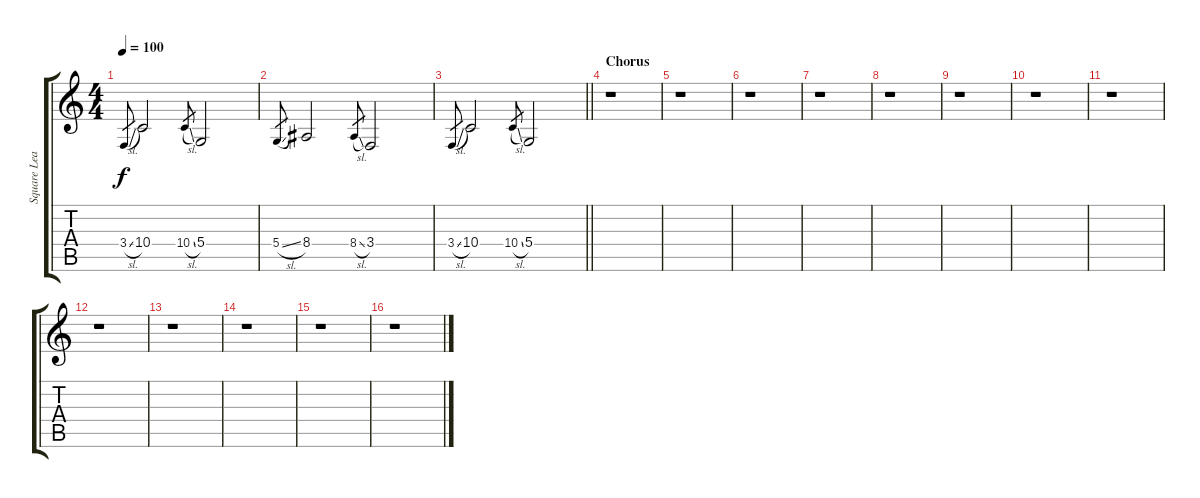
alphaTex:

\track ("Square Lead" "Square Lea") {instrument lead1square}
\staff {score tabs}
\tuning (E4 B3 G3 D3 A2 E2) {hide}
\ts (4 4)
\tempo 100
\clef g2
\ks c
3.4{sl}.8{gr dy f} 10.4.2 10.4{sl}.8{gr} 5.4.2 |
5.4{sl}.8{gr} 8.4.2 8.4{sl}.8{gr} 3.4.2 |
\barLineRight lightlight
3.4{sl}.8{gr} 10.4.2 10.4{sl}.8{gr} 5.4.2 |
\section ("" "Chorus")
r.1 |
r.1 |
r.1 |
r.1 |
r.1 |
r.1 |
r.1 |
r.1 |
r.1 |
r.1 |
r.1 |
r.1 |
r.1
